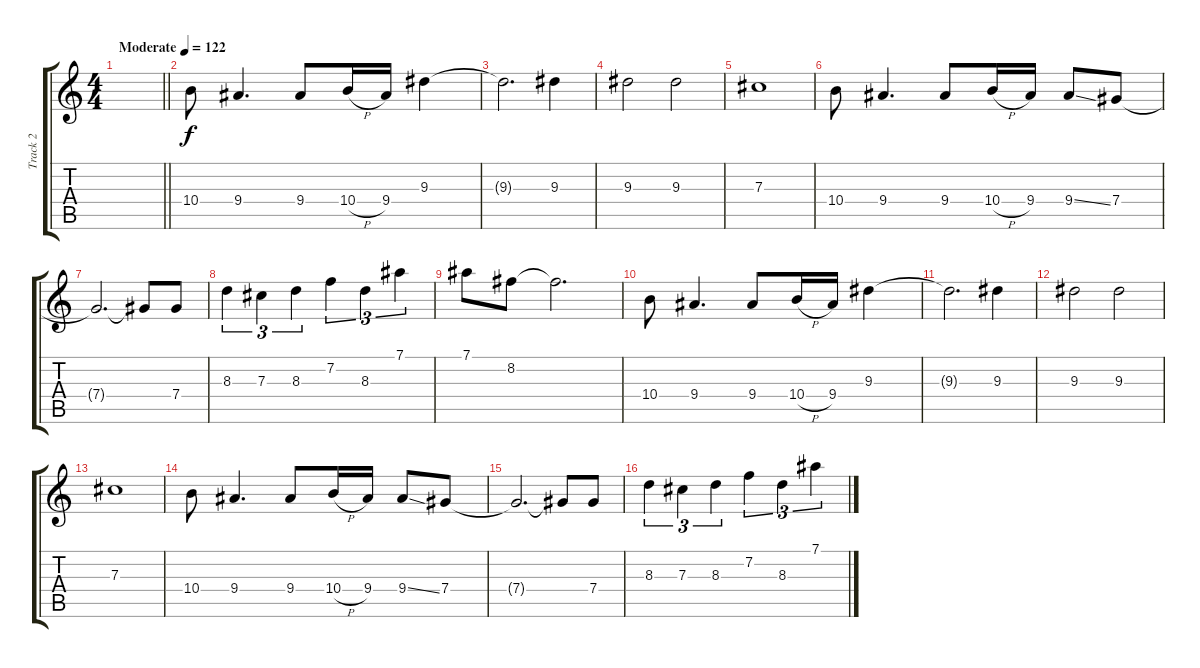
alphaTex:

\track ("Track 2" "Track 2") {instrument distortionguitar}
\staff {score tabs}
\tuning (Eb4 Bb3 Gb3 Db3 Ab2 Eb2) {hide}
\ts (4 4)
\section ("" "")
\tempo (122 "Moderate")
\clef g2
\barLineRight lightlight
\ks c
|
\section ("" "")
10.4.8 9.4.4{d} 9.4.8 10.4{h}.16 9.4.16 9.3.4 |
9.3{t}.2{d} 9.3.4 |
9.3.2 9.3.2 |
7.3.1 |
10.4.8 9.4.4{d} 9.4.8 10.4{h}.16 9.4.16 9.4{ss}.8 7.4.8 |
7.4{t}.2{d} 7.4{t}.8 7.4.8 |
8.3.4{tu (3 2)} 7.3.4{tu (3 2)} 8.3.4{tu (3 2)} 7.2.4{tu (3 2)} 8.3.4{tu (3 2)} 7.1.4{tu (3 2)} |
7.1.8 8.2.8 8.2{t}.2{d} |
10.4.8 9.4.4{d} 9.4.8 10.4{h}.16 9.4.16 9.3.4 |
9.3{t}.2{d} 9.3.4 |
9.3.2 9.3.2 |
7.3.1 |
10.4.8 9.4.4{d} 9.4.8 10.4{h}.16 9.4.16 9.4{ss}.8 7.4.8 |
7.4{t}.2{d} 7.4{t}.8 7.4.8 |
8.3.4{tu (3 2)} 7.3.4{tu (3 2)} 8.3.4{tu (3 2)} 7.2.4{tu (3 2)} 8.3.4{tu (3 2)} 7.1.4{tu (3 2)}
